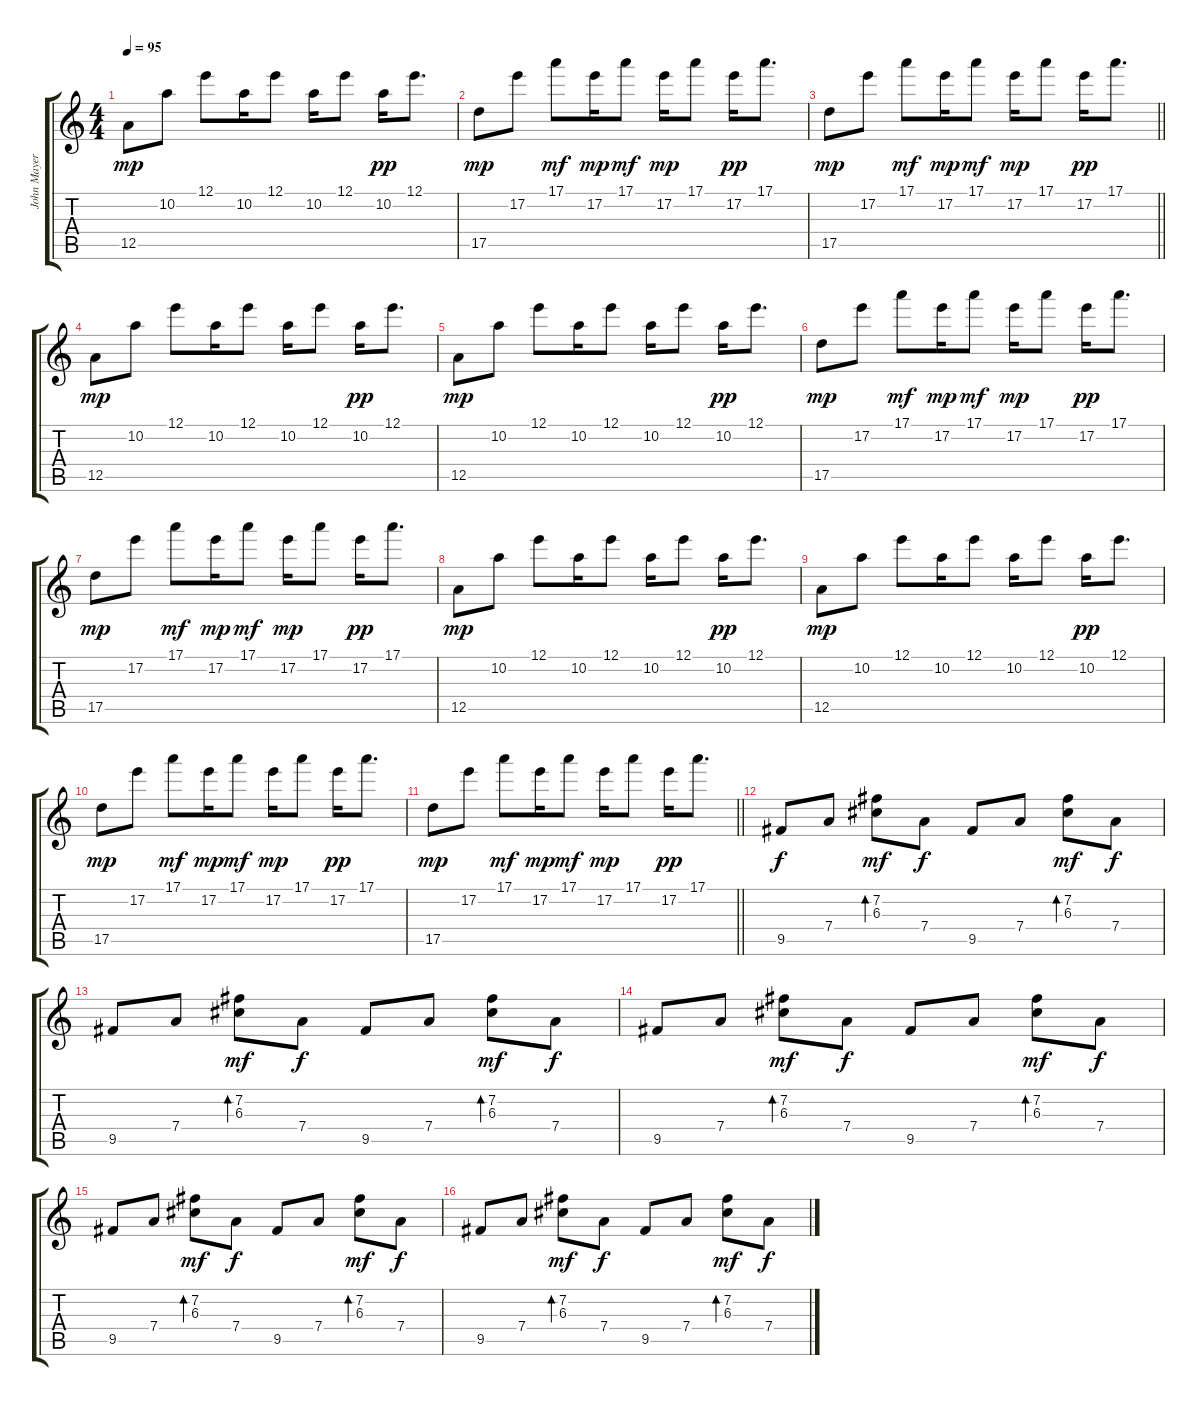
\track ("John Mayer" "John Mayer") {instrument electricguitarjazz}
\staff {score tabs}
\tuning (E4 B3 G3 D3 A2 E2) {hide}
\ts (4 4)
\tempo 95
\clef g2
\ks c
12.5.8{dy mp} 10.2.8 12.1.8 10.2.16 12.1.8 10.2.16 12.1.8 10.2.16{dy pp} 12.1.8{d} |
17.5.8{dy mp} 17.2.8 17.1.8{dy mf} 17.2.16{dy mp} 17.1.8{dy mf} 17.2.16{dy mp} 17.1.8 17.2.16{dy pp} 17.1.8{d} |
\barLineRight lightlight
17.5.8{dy mp} 17.2.8 17.1.8{dy mf} 17.2.16{dy mp} 17.1.8{dy mf} 17.2.16{dy mp} 17.1.8 17.2.16{dy pp} 17.1.8{d} |
12.5.8{dy mp} 10.2.8 12.1.8 10.2.16 12.1.8 10.2.16 12.1.8 10.2.16{dy pp} 12.1.8{d} |
12.5.8{dy mp} 10.2.8 12.1.8 10.2.16 12.1.8 10.2.16 12.1.8 10.2.16{dy pp} 12.1.8{d} |
17.5.8{dy mp} 17.2.8 17.1.8{dy mf} 17.2.16{dy mp} 17.1.8{dy mf} 17.2.16{dy mp} 17.1.8 17.2.16{dy pp} 17.1.8{d} |
17.5.8{dy mp} 17.2.8 17.1.8{dy mf} 17.2.16{dy mp} 17.1.8{dy mf} 17.2.16{dy mp} 17.1.8 17.2.16{dy pp} 17.1.8{d} |
12.5.8{dy mp} 10.2.8 12.1.8 10.2.16 12.1.8 10.2.16 12.1.8 10.2.16{dy pp} 12.1.8{d} |
12.5.8{dy mp} 10.2.8 12.1.8 10.2.16 12.1.8 10.2.16 12.1.8 10.2.16{dy pp} 12.1.8{d} |
17.5.8{dy mp} 17.2.8 17.1.8{dy mf} 17.2.16{dy mp} 17.1.8{dy mf} 17.2.16{dy mp} 17.1.8 17.2.16{dy pp} 17.1.8{d} |
\barLineRight lightlight
17.5.8{dy mp} 17.2.8 17.1.8{dy mf} 17.2.16{dy mp} 17.1.8{dy mf} 17.2.16{dy mp} 17.1.8 17.2.16{dy pp} 17.1.8{d} |
9.5.8{dy f volume 8 instrument electricguitarclean} 7.4.8 (7.2 6.3).8{bd 60 dy mf} 7.4.8{dy f} 9.5.8 7.4.8 (7.2 6.3).8{bd 60 dy mf} 7.4.8{dy f} |
9.5.8 7.4.8 (7.2 6.3).8{bd 60 dy mf} 7.4.8{dy f} 9.5.8 7.4.8 (7.2 6.3).8{bd 60 dy mf} 7.4.8{dy f} |
9.5.8 7.4.8 (7.2 6.3).8{bd 60 dy mf} 7.4.8{dy f} 9.5.8 7.4.8 (7.2 6.3).8{bd 60 dy mf} 7.4.8{dy f} |
9.5.8 7.4.8 (7.2 6.3).8{bd 60 dy mf} 7.4.8{dy f} 9.5.8 7.4.8 (7.2 6.3).8{bd 60 dy mf} 7.4.8{dy f} |
9.5.8 7.4.8 (7.2 6.3).8{bd 60 dy mf} 7.4.8{dy f} 9.5.8 7.4.8 (7.2 6.3).8{bd 60 dy mf} 7.4.8{dy f}
